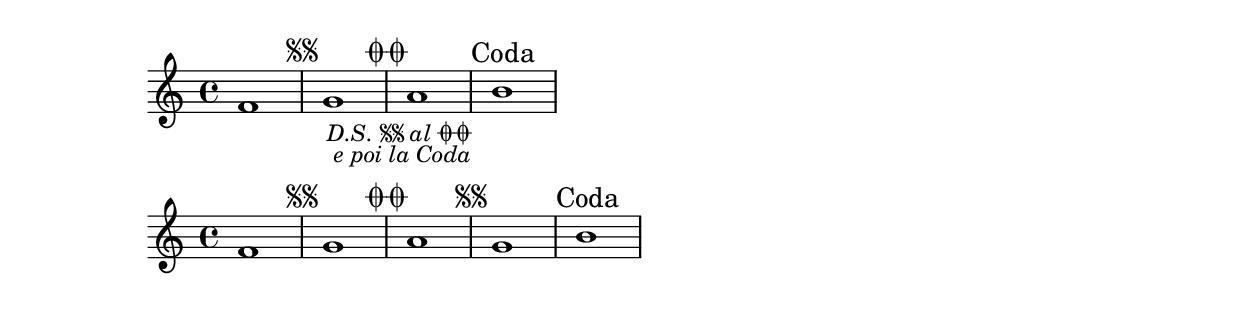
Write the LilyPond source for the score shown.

\version "2.23.6"

#(ly:set-option 'warning-as-error #t)

\header {
  texidoc="Segno and coda marks created automatically by
@code{\\repeat segno} can be manually overridden with
@code{\\segnoMark} and @code{\\codaMark}.  A double segno and double
coda sign should appear."
}

piece = \new Voice \fixed c' {
  f1
  \repeat segno 2 {
    \segnoMark 2
    g1
    \alternative {
      { \codaMark 2 a1 }
      <>
    }
  }
  \sectionLabel "Coda"
  b1
}

\score { \piece }
\score { \unfoldRepeats \piece }
